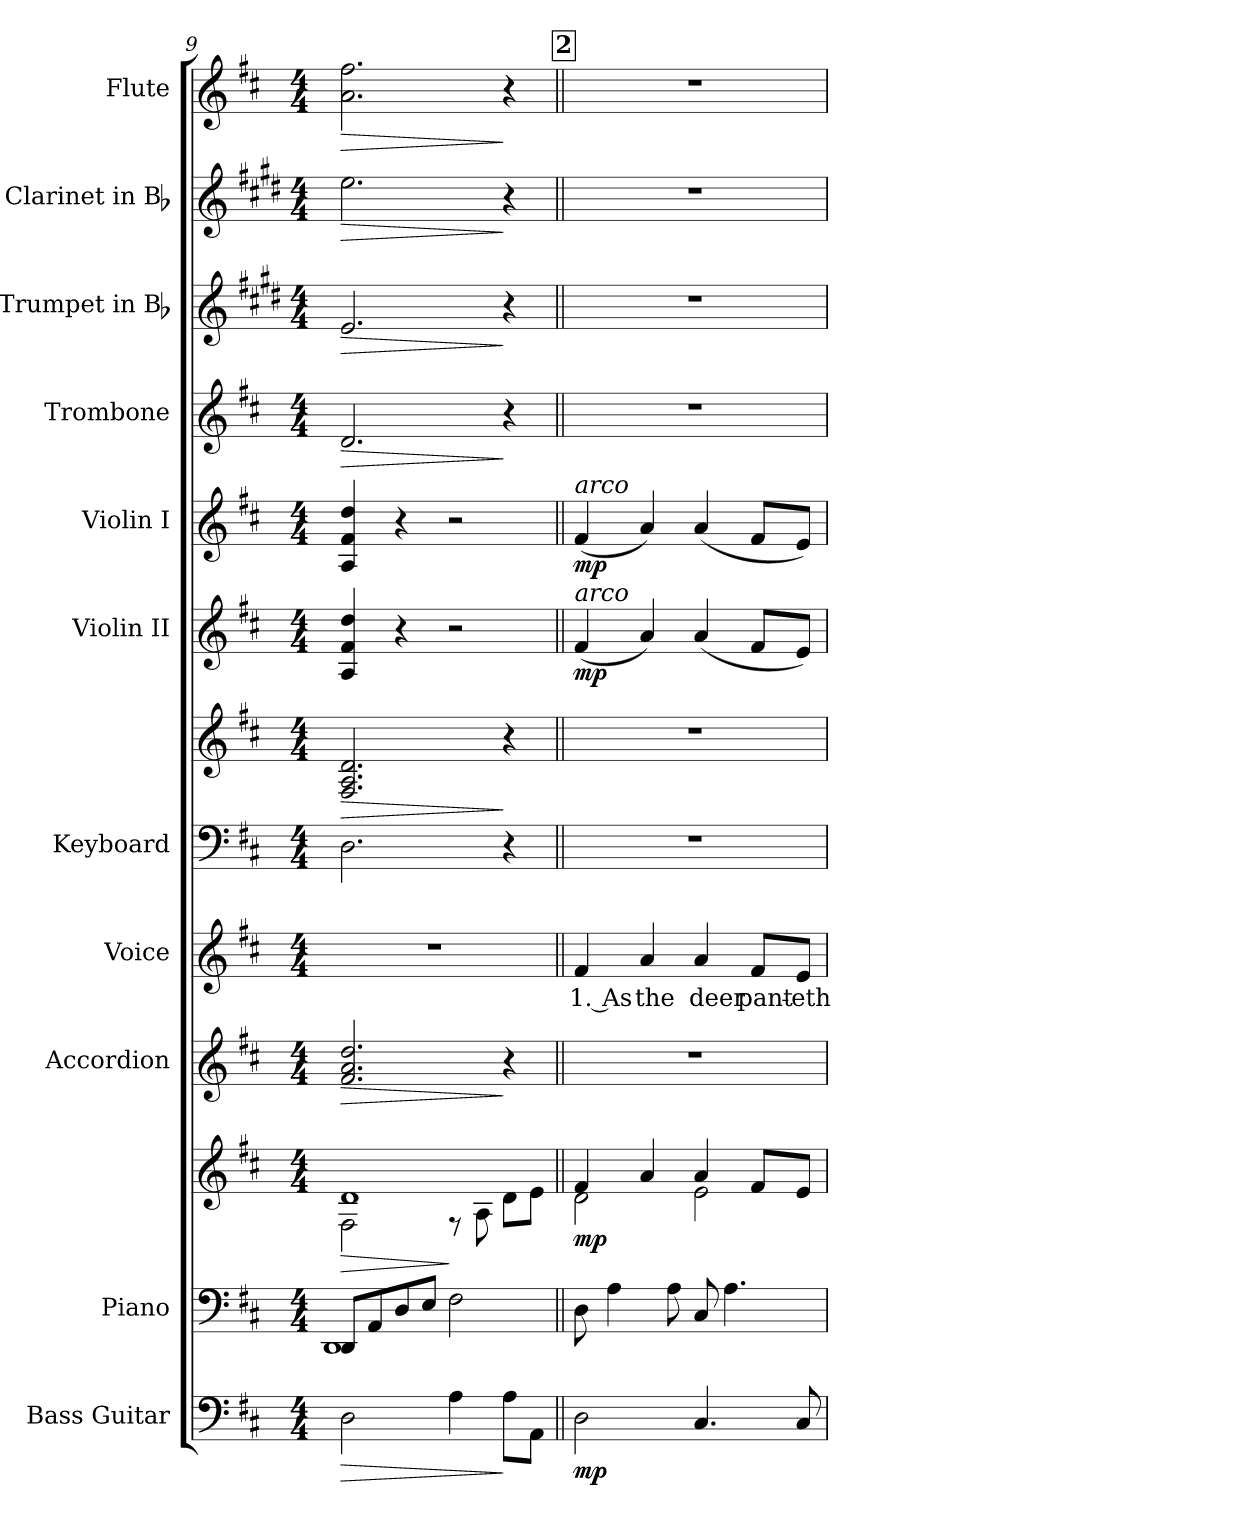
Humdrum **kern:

**kern	**dynam	**kern	**kern	**dynam	**kern	**dynam	**kern	**text	**kern	**kern	**dynam	**kern	**dynam	**kern	**dynam	**kern	**dynam	**kern	**dynam	**kern	**dynam	**kern	**dynam
*part11	*part11	*part10	*part10	*part10	*part9	*part9	*part8	*part8	*part7	*part7	*part7	*part6	*part6	*part5	*part5	*part4	*part4	*part3	*part3	*part2	*part2	*part1	*part1
*staff13	*staff13	*staff12	*staff11	*staff11/12	*staff10	*staff10	*staff9	*staff9	*staff8	*staff7	*staff7/8	*staff6	*staff6	*staff5	*staff5	*staff4	*staff4	*staff3	*staff3	*staff2	*staff2	*staff1	*staff1
*I"Bass Guitar	*	*I"Piano	*	*	*I"Accordion	*	*I"Voice	*	*I"Keyboard	*	*	*I"Violin II	*	*I"Violin I	*	*I"Trombone	*	*I"Trumpet in Bb	*	*I"Clarinet in Bb	*	*I"Flute	*
*I'Bass	*	*I'Pno.	*	*	*I'Accord.	*	*I'Voice	*	*I'Kbd.	*	*	*I'Vln. II	*	*I'Vln. I	*	*I'Tbn.	*	*I'Tpt.	*	*I'Cl.	*	*I'Fl.	*
*clefF4	*	*clefF4	*clefG2	*	*clefG2	*	*clefG2	*	*clefF4	*clefG2	*	*clefG2	*	*clefG2	*	*clefG2	*	*clefG2	*	*clefG2	*	*clefG2	*
*ITrd7c12	*	*	*	*	*	*	*	*	*	*	*	*	*	*	*	*ITrd8c14	*	*ITrd1c2	*	*ITrd1c2	*	*	*
*k[f#c#]	*	*k[f#c#]	*k[f#c#]	*	*k[f#c#]	*	*k[f#c#]	*	*k[f#c#]	*k[f#c#]	*	*k[f#c#]	*	*k[f#c#]	*	*k[f#c#]	*	*k[f#c#]	*	*k[f#c#]	*	*k[f#c#]	*
*b:	*	*b:	*b:	*	*b:	*	*b:	*	*b:	*b:	*	*b:	*	*b:	*	*b:	*	*b:	*	*b:	*	*b:	*
*M4/4	*	*M4/4	*M4/4	*	*M4/4	*	*M4/4	*	*M4/4	*M4/4	*	*M4/4	*	*M4/4	*	*M4/4	*	*M4/4	*	*M4/4	*	*M4/4	*
=9	=9	=9	=9	=9	=9	=9	=9	=9	=9	=9	=9	=9	=9	=9	=9	=9	=9	=9	=9	=9	=9	=9	=9
!	!LO:HP:b	!	!	!LO:HP:b	!	!LO:HP:b	!	!	!	!	!LO:HP:b	!	!	!	!	!	!LO:HP:b	!	!LO:HP:b	!	!LO:HP:b	!	!LO:HP:b
*	*	*^	*^	*	*	*	*	*	*	*	*	*	*	*	*	*	*	*	*	*	*	*	*
2DDi\	>	8DDi/L	1DDi	1di	2F#i\	>	2.f#i/ 2.ai 2.ddi	>	1r	.	2.Di\	2.F#i/ 2.Ai 2.di	>	4Ai/ 4f#i 4ddi	.	4Ai/ 4f#i 4ddi	.	2.Di/	>	2.di/	>	2.ddi\	>	2.ai\ 2.ff#i	>
.	.	8AAi/	.	.	.	.	.	.	.	.	.	.	.	.	.	.	.	.	.	.	.	.	.	.	.
.	.	8Di/	.	.	.	.	.	.	.	.	.	.	.	4r	.	4r	.	.	.	.	.	.	.	.	.
.	.	8Ei/J	.	.	.	.	.	.	.	.	.	.	.	.	.	.	.	.	.	.	.	.	.	.	.
4AAi\	.	2F#i\	.	.	8r	]	.	.	.	.	.	.	.	2r	.	2r	.	.	.	.	.	.	.	.	.
.	.	.	.	.	8Ai\	.	.	.	.	.	.	.	.	.	.	.	.	.	.	.	.	.	.	.	.
8AAi\L	]	.	.	.	8di\L	.	4r	]	.	.	4r	4r	]	.	.	.	.	4r	]	4r	]	4r	]	4r	]
8AAAi\J	.	.	.	.	8ei\J	.	.	.	.	.	.	.	.	.	.	.	.	.	.	.	.	.	.	.	.
*	*	*v	*v	*	*	*	*	*	*	*	*	*	*	*	*	*	*	*	*	*	*	*	*	*	*
!!LO:LB:g=z
!!LO:REH:place=s1:color=#000000:enc=box:fs=7.5273:t=2
=10||	=10||	=10||	=10||	=10||	=10||	=10||	=10||	=10||	=10||	=10||	=10||	=10||	=10||	=10||	=10||	=10||	=10||	=10||	=10||	=10||	=10||	=10||	=10||	=10||
!	!	!	!	!	!	!	!	!	!	!	!	!	!	!	!LO:TX:a:i:t=arco	!	!	!	!	!	!	!	!	!
!	!	!	!	!	!	!	!	!	!	!	!	!	!LO:TX:a:i:t=arco	!	!	!	!	!	!	!	!	!	!	!
!	!	!	!	!	!	!	!	!	!LO:LY:b:color=#000000	!	!	!	!	!	!	!	!	!	!	!	!	!	!	!
2DDi\	mp	8Di\	4f#i/	2di\	mp	1r	.	4f#i/	1. As	1r	1r	.	(4f#i/	mp	(4f#i/	mp	1r	.	1r	.	1r	.	1r	.
.	.	4Ai\	.	.	.	.	.	.	.	.	.	.	.	.	.	.	.	.	.	.	.	.	.	.
!	!	!	!	!	!	!	!	!	!LO:LY:b:color=#000000	!	!	!	!	!	!	!	!	!	!	!	!	!	!	!
.	.	.	4ai/	.	.	.	.	4ai/	the	.	.	.	4ai/)	.	4ai/)	.	.	.	.	.	.	.	.	.
.	.	8Ai\	.	.	.	.	.	.	.	.	.	.	.	.	.	.	.	.	.	.	.	.	.	.
!	!	!	!	!	!	!	!	!	!LO:LY:b:color=#000000	!	!	!	!	!	!	!	!	!	!	!	!	!	!	!
4.CC#i/	.	8C#i/	4ai/	2ei\	.	.	.	4ai/	deer	.	.	.	(4ai/	.	(4ai/	.	.	.	.	.	.	.	.	.
.	.	4.Ai\	.	.	.	.	.	.	.	.	.	.	.	.	.	.	.	.	.	.	.	.	.	.
!	!	!	!	!	!	!	!	!	!LO:LY:b:color=#000000	!	!	!	!	!	!	!	!	!	!	!	!	!	!	!
.	.	.	8f#i/L	.	.	.	.	8f#i/L	pant-	.	.	.	8f#i/L	.	8f#i/L	.	.	.	.	.	.	.	.	.
!	!	!	!	!	!	!	!	!	!LO:LY:b:color=#000000	!	!	!	!	!	!	!	!	!	!	!	!	!	!	!
8CC#i/	.	.	8ei/J	.	.	.	.	8ei/J	-eth	.	.	.	8ei/J)	.	8ei/J)	.	.	.	.	.	.	.	.	.
*	*	*	*v	*v	*	*	*	*	*	*	*	*	*	*	*	*	*	*	*	*	*	*	*	*
=	=	=	=	=	=	=	=	=	=	=	=	=	=	=	=	=	=	=	=	=	=	=	=
*-	*-	*-	*-	*-	*-	*-	*-	*-	*-	*-	*-	*-	*-	*-	*-	*-	*-	*-	*-	*-	*-	*-	*-
